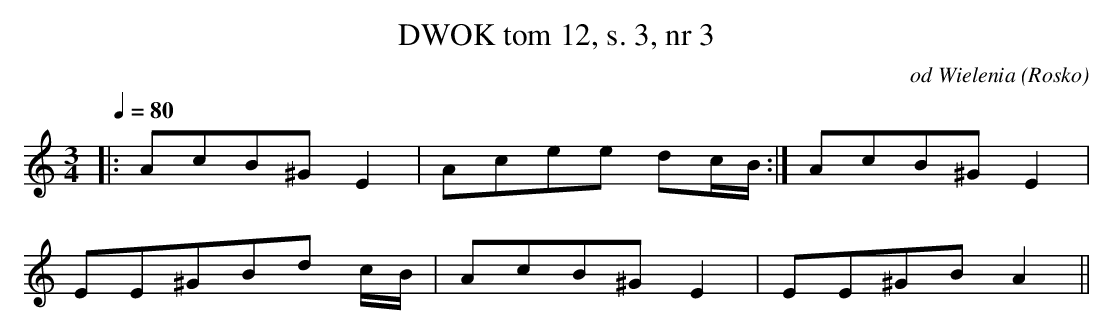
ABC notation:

X:1
T: DWOK tom 12, s. 3, nr 3
O:od Wielenia (Rosko)
L:1/8
M:3/4
K:C
Q:1/4=80
|:AcB^GE2|Acee dc/B/:|AcB^GE2|
EE^GBd c/B/|AcB^GE2|EE^GBA2||
